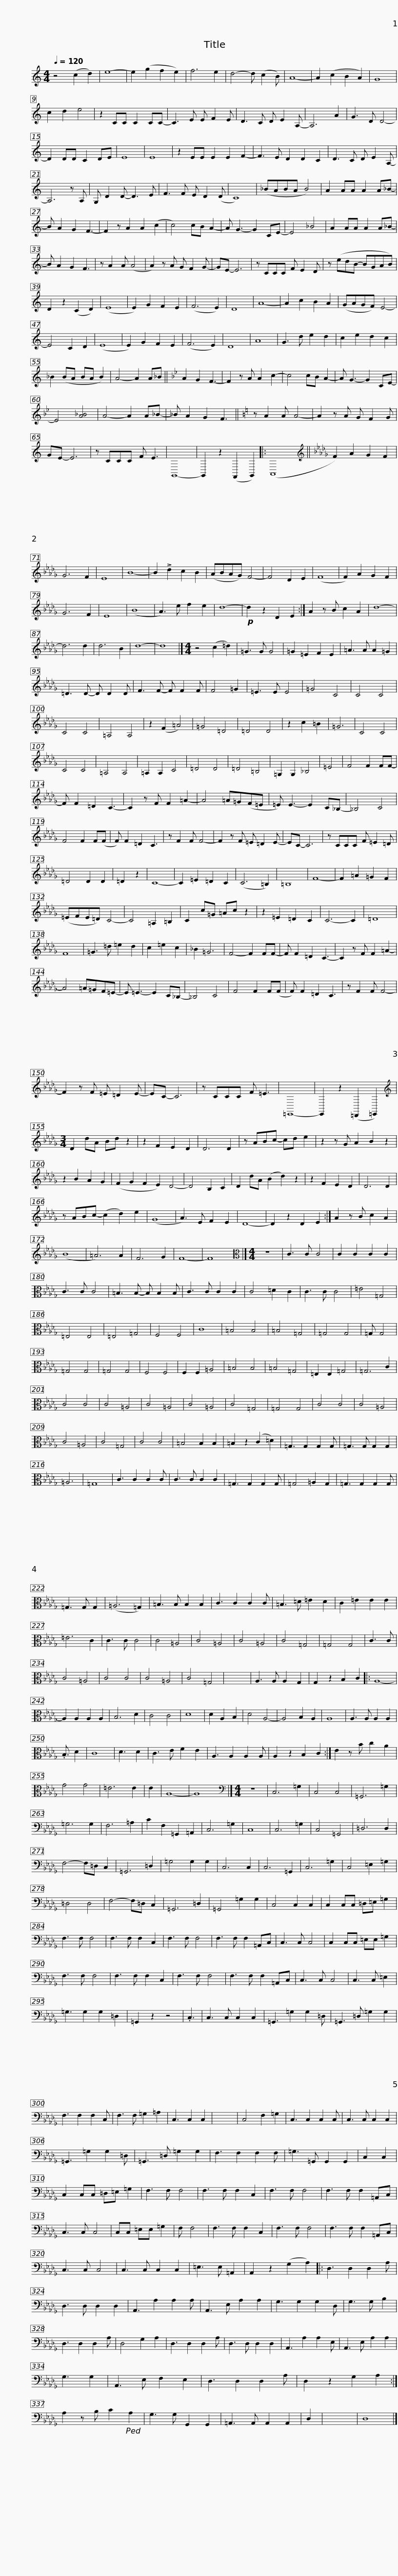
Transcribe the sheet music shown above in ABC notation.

X:1
L:1/8
Q:1/4=120
M:4/4
I:linebreak $
K:C
V:1 treble
V:1
 z4 (c2 d2) | e8- | e2 (g2 f2 e2) | f6 e2 | d4- d (c2 B) | %5
 A8- | A2 (c2 B2 A2) | G8 |$ c2 d2 e4 | z2 CC C2 CC- | %10
 C3 E E F2 E | D3 C D E2 A,- | A,6 A2 | G3 D D4- | D2 DD C2 DE |$ %15
 E8 | E8 | z2 EE E2 E2 F2- | F3 E D2 D2 C2 | D3 C D E2 A,- | %20
 A,6 z A, | G, D2 D- D3 E |$ F3 F E D2 (D | C8) | (_BABA B4) | %25
 A2 AA A2 A_B- | B A2 G2 F3- | F2 z A2 A2 (c2 |$ c4) cB A2- | A G3- G2 CE- | %30
 E4 _B4 | A2 AA A2 A_B- | B A2 G2 F3 | z A2 A (A4 |$ A2) z A G F2 G- | %35
 GE- E6 | z CCC F E2 D | z (edB- BGAB) | D2 z2 (C2 D2) | (E8 |$ %40
 E2) G2 F2 E2 | (F6 E2) | D8 | A8- | A2 c2 B2 A2 | %45
 (GAGF) E4- | E4 C2 D2 | (E8 |$ E2) G2 F2 E2 | (F6 E2) | %50
 D8 | A8 | G3 d e2 d2 | c2 e2 d2 c2 | _B2 (BA BA B2) | %55
 A4- A2 A_B ||$[K:Bb] A2 G2 F3- | F2 z A A2 c2- | c4 cB A2- | A G3- G2 CE- | %60
 E4 [A_B]4 | A4- A2 A_B- | _B A2 G2 F3 ||$[K:C] z A2 A A4- | A2 z A G- F2 G | %65
 GE- E6 | z CCC F E3 | G,,8- | G,,2 z2 (F,,2 G,,2) |: (A,,8 ||$ %70
[K:Db][K:treble] F2) A2 G2 F2 | G6 F2 | E8 | B8- | B2 !>!d2 c2 B2 | %75
 (ABAG) F4- | F4 D2 E2 | (F8 |$ F2) A2 G2 F2 | G6 F2 | %80
 E8 | (B8 | A3) e f2 e2 | d8- |!p! d2 z2 D2 E2 :| %85
 A2 z B c2 A2 | d8- | d6 d2 | d6 B2 | d8- | %90
 d8 |]$[M:4/4] z4 (c2 =d2) | =G3 G G4 | =G2 =E2 F2 E2 | =A3 A A2 =G2 | %95
 =D3 D- D D2 D | F3 F- F F2 F | F4 =G2 |$ =E3 E E4 | =G4 C4 | %100
 C4 C4 | C4 C4 | =A,4 A,4 | z2 (F2 =A4) | =G4 =D4 | %105
 =D4 D4 | z2 c2 =B2 |$ =G6 | C4 C4 | C4 C4 | %110
 =A,4 A,4 | =A,2 A,2 C4 | =D4 D4 | =D4 =B,4 | =G,2 G,2 _B,4 | %115
 =E4 |$ F4 F2 FF- | F F2 =D2 C3- | C2 z F F2 =A2- | A4 =A=G(F=E | %120
 =E) E3- E2 C_B,- | _B,4 C4 | F4 F2 F(F |$ F) F2 =D2 C3 | z F2 F F4- | %125
 F2 z F =E =D2 E- | EC- C6 | z CCC F =E2 =D | =D4 D2 D2 | =D2 z2 |$ %130
 C8- | C2 =E2 =D2 C2 | (C6 =B,2) | =B,8 | F8- | %135
 F2 =A2 =G2 F2 | (=EFE=D) C4- | C4 =A,2 =B,2 |$ C2 c=G =Ac z2 | z2 =E2 =D2 C2 | %140
 C6- C2 | =D8 | F8 | =G3 =d =e2 d2 | c2 =e2 c2 | %145
 _B2 =G6 |$ F4- F2 FF- | F F2 =D2 C3- | C2 z F F2 =A2- | A4 =A=GF=E- | %150
 E =E3- E2 C_B,- | _B,4 C4 | F4 F2 F(F |$ F) F2 =D2 C3 | z F2 F F4- | %155
 F2 z F =E =D2 E- | EC- C6 | z CCC F =E3 | =E,,8- | E,,2 z2 (=D,,2 =E,,2) |$ %160
[M:3/4][K:treble] D2 dA Bd z2 | z2 F2 E2 D2 | D6 D2 | z ABc- cd e2 | z2 z G A2 B2 z2 | %165
 z2 B2 A2 G2 |$ (F2 G2 F2 E2) D4- | D4 B,2 C2 | D2 dA (B2 d2) z2 | z2 F2 E2 D2 | %170
 D6 D2 | z ABc- (c2 d2) e2 | (G8 |$ A3) E F2 E2 | D8- | %175
 D2 z2 D2 E2 :| A2 z B c2 A2 | (B8 | =A6) A2 | F6 G2 | %180
 F8- | F8 |]$[M:4/4][K:alto] z8 | C3 C C4 | C2 C2 C2 C2 | %185
 C3 C C4 | =B,3 B,- B, B,2 B, | C3 C C2 C2 | C4 =D2 C2 |$ C3 C C4 | %190
 =E4 =G,4 | =E,4 E,4 | =E,4 =G,4 | F,4 F,4 | C8 | %195
 =B,4 B,4 | =B,4 =G,4 | =G,4 G,4 |$ =G, G,4 | =G,4 G,4 | %200
 =G,4 G,4 | F,4 F,4 | F,2 F,2 =A,4 | =B,4 B,4 | =B,4 =G,4 | %205
 =E,2 E,2 =G,4 | =G,6 C2 |$ C4 C4 | C4 =A,4 | C4 =A,4 | %210
 C4 =A,4 | C4 =G,4 | =G,4 G,4 | C4 C4 | C4 =A,4 |$ %215
 C4 =A,4 | C4 =G,4 | C4 C4 | =B,4 B,2 B,2 | =B,2 z2 (C2 =D2) | %220
 =G,3 G,2 G,2 G, | =G,3 G, G,2 G,2 | =A,6 | =G,8 |$ C3 C2 C2 C | %225
 C3 C C2 C2 | =G,3 G,2 G,2 G, | =G,4 =A,2 G,2 | =G,3 G,2 G,2 G, | =G,3 G, G,2 | %230
 (=A,6 =G,2) |$ =B,3 B, B,2 B,2 | C3 C2 C2 C | =B,3 =D =E2 D2 | C2 =E2 E2 E2 | %235
 =E6 C2 | C3 C C4 | C4 =A,4 | C4 =A,4 |$ C4 =A,4 | %240
 C4 =G,4 | =G,4 G,4 | C3 C | C4 =A,4 | C4 C4 | %245
 C4 =A,4 | C4 =G,4 | x8 |$ A,3 A, A,2 G,2 | G,2 z2 B,2 C2 |: %250
 A,8- | A,2 A,2 A,2 A,2 | B,6 D2 | C4 C4 | D8 | %255
 D2 A,2 B,2 |$ D4 A,4- | A,4 B,2 A,2 | A,8 | A,3 A, A,2 A,2 | %260
 .B,3/2 D2 | C8 | D3 D2 |$ C3 E F2 E2 | A,3 A,2 A,2 A, | %265
 A,2 z2 B,2 C2 :| E2 z B c2 A2 | G4 G4 | =E6 E2 | E2 | %270
 A,8- | A,8 |]$[M:4/4][K:bass] z8 | C,6 =G,2 | C,4 C,4 | %275
 =G,,6 =G,2 | =G,6 G,2 | F,6 =A,2 | C2 F,2 =G,,2 =A,,2 | C,6 =G,2 | %280
 C,8 |$ C,6 =G,2 | C,4 =G,,4 | =D,6 D,2 | F,4- F,=D, C,2 | %285
 =G,,6 =D,2 | =G,4 G,2 G,2 | C,6 C,2 | C,6 =G,,2 | C,6 =G,2 |$ %290
 C,4 =E,2 =G,2 | =D,4 D,4 | F,4- F,=D, C,2 | =G,,6 =D,2 | =G,,4 =G,2 G,2 | %295
 C,4 C,2 C,2 | C,2 C,C, =D,=E, =G,2 | F,3 F, F,4 |$ F,3 F, F,2 C,2 | F,3 F, F,4 | %300
 F,3 F, F,2 =A,,C, | C,3 C, C,4 | C,2 C,C, =E,E, =G,2 | F,3 F, F,4 | F,3 F, F,2 C,2 |$ %305
 F,3 F, F,4 | F,3 F, F,2 =A,,C, | C,3 C, C,4 | C,3 C, =E,2 | =G,3 G,2 G,2 =D,2 | %310
 =G,,2 z2 z4 | .C,3 |$ C,3 C, C,2 C,2 | =G,,3 =G,2 G,2 =D, | =G,,3 =D, =G,2 G,2 | %315
 F,3 F,2 F,2 C, | F,3 F, =G,2 =A,2 | C,3 C,2 C,2 | x8 | C,4 F,2 =G,2 |$ %320
 C,3 C,2 C,2 C, | C,3 C, C,2 C,2 | =G,,3 =G,2 G,2 =D, | =G,,3 =D, =G,2 G,2 | F,3 F,2 F,2 F, | %325
 =G,3 =G,, G,,2 G,,2 | C,2 C,2 |$ C,2 C,C, =D,=E, =G,2 | F,3 F, F,4 | F,3 F, F,2 C,2 | %330
 F,3 F, F,4 | F,3 F, F,2 =A,,C, | C,3 C, C,4 | C,C, =E,E, =G,2 |$ F, F,4 | %335
 F,3 F, F,2 C,2 | F,3 F, F,4 | F,3 F, F,2 =A,,C, | C,3 C, C,4 | C,3 C, C,2 C,2 | %340
 =E,3 E, =A,,2 |$ A,,2 z2 (G,2 A,2) |: D,3 D,2 D,2 A, | D,3 D, D,2 D,2 | A,,3 A,2 A,2 A, | %345
 A,,3 E, A,2 A,2 | G,3 G,2 G,2 D, | G,3 G, B,2 |$ D,3 D,2 D,2 A, | D,4 G,2 A,2 | %350
 D,3 D,2 D,2 A, | D,3 D, D,2 D,2 | A,,3 A,2 A,2 E, | A,,3 E, A,2 A,2 | G,3 G,2 |$ %355
 A,,3 E, F,2 E,2 | D,3 D,2 D,2 A, | D,2 z2 G,2 A,2 :| A,2 z B, C2!ped! A,2 | G,3 G, G,,2 G,,2 | %360
 =A,,3 A,, A,,2 A,,2 | D,2 | x8 | D,8 |] %364
